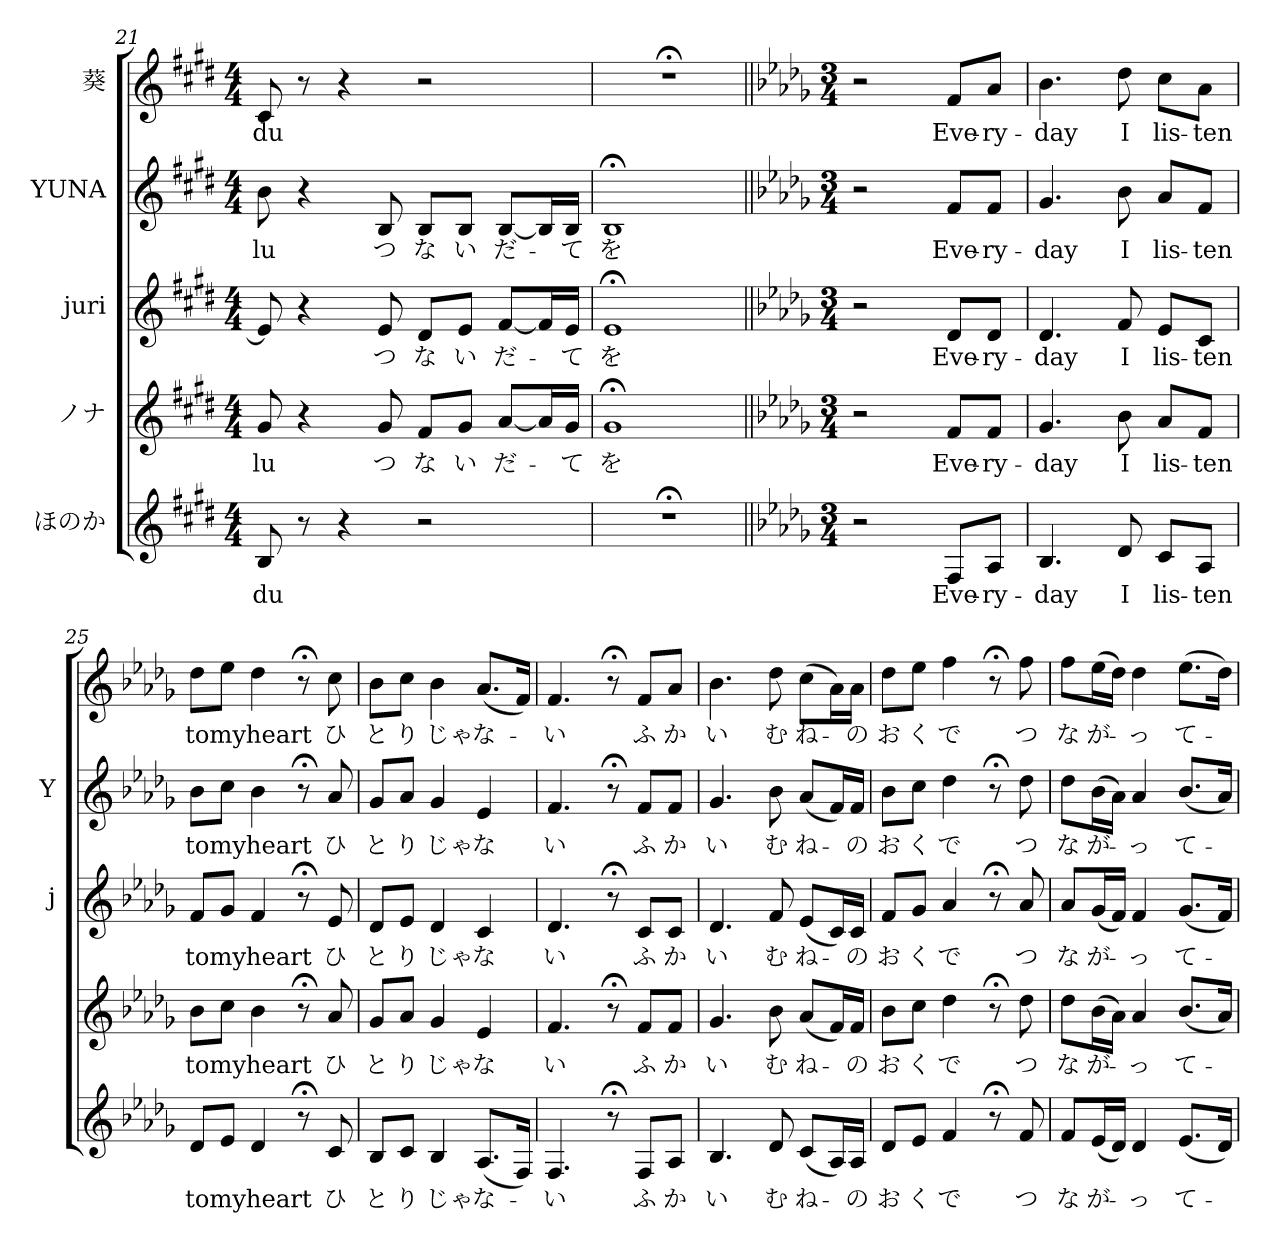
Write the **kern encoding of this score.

**kern	**text	**kern	**text	**kern	**text	**kern	**text	**kern	**text
*part5	*part5	*part4	*part4	*part3	*part3	*part2	*part2	*part1	*part1
*staff5	*staff5	*staff4	*staff4	*staff3	*staff3	*staff2	*staff2	*staff1	*staff1
*I"ほのか	*	*I"ノナ	*	*I"juri	*	*I"YUNA	*	*I"葵	*
*	*	*	*	*I'j	*	*I'Y	*	*	*
*clefG2	*	*clefG2	*	*clefG2	*	*clefG2	*	*clefG2	*
*k[f#c#g#d#]	*	*k[f#c#g#d#]	*	*k[f#c#g#d#]	*	*k[f#c#g#d#]	*	*k[f#c#g#d#]	*
*M4/4	*	*M4/4	*	*M4/4	*	*M4/4	*	*M4/4	*
=21	=21	=21	=21	=21	=21	=21	=21	=21	=21
!	!LO:LY:b	!	!LO:LY:b	!	!	!	!LO:LY:b	!	!LO:LY:b
8B/	-du	8g#/	-lu	8e/]	.	8b\	-lu	8c#/	-du
8r	.	4r	.	4r	.	4r	.	8r	.
4r	.	.	.	.	.	.	.	4r	.
!	!	!	!LO:LY:b	!	!LO:LY:b	!	!LO:LY:b	!	!
.	.	8g#/	つ	8e/	つ	8B/	つ	.	.
!	!	!	!LO:LY:b	!	!LO:LY:b	!	!LO:LY:b	!	!
2r	.	8f#/L	な	8d#/L	な	8B/L	な	2r	.
!	!	!	!LO:LY:b	!	!LO:LY:b	!	!LO:LY:b	!	!
.	.	8g#/J	い	8e/J	い	8B/J	い	.	.
!	!	!	!LO:LY:b	!	!LO:LY:b	!	!LO:LY:b	!	!
.	.	[8a/L	だ-	[8f#/L	だ-	[8B/L	だ-	.	.
.	.	16a/L]	.	16f#/L]	.	16B/L]	.	.	.
!	!	!	!LO:LY:b	!	!LO:LY:b	!	!LO:LY:b	!	!
.	.	16g#/JJ	-て	16e/JJ	-て	16B/JJ	-て	.	.
=22	=22	=22	=22	=22	=22	=22	=22	=22	=22
!	!	!	!LO:LY:b	!	!LO:LY:b	!	!LO:LY:b	!	!
1r;<	.	1g#;<	を	1e;<	を	1B;<	を	1r;<	.
!!LO:PB:g=z
=23||	=23||	=23||	=23||	=23||	=23||	=23||	=23||	=23||	=23||
*k[b-e-a-d-g-]	*	*k[b-e-a-d-g-]	*	*k[b-e-a-d-g-]	*	*k[b-e-a-d-g-]	*	*k[b-e-a-d-g-]	*
*M3/4	*	*M3/4	*	*M3/4	*	*M3/4	*	*M3/4	*
*	*	*	*	*	*	*	*	*MM62	*
2r	.	2r	.	2r	.	2r	.	2r	.
!	!LO:LY:b	!	!LO:LY:b	!	!LO:LY:b	!	!LO:LY:b	!	!LO:LY:b
8F/L	Eve-	8f/L	Eve-	8d-/L	Eve-	8f/L	Eve-	8f/L	Eve-
!	!LO:LY:b	!	!LO:LY:b	!	!LO:LY:b	!	!LO:LY:b	!	!LO:LY:b
8A-/J	-ry-	8f/J	-ry-	8d-/J	-ry-	8f/J	-ry-	8a-/J	-ry-
=24	=24	=24	=24	=24	=24	=24	=24	=24	=24
!	!LO:LY:b	!	!LO:LY:b	!	!LO:LY:b	!	!LO:LY:b	!	!LO:LY:b
4.B-/	-day	4.g-/	-day	4.d-/	-day	4.g-/	-day	4.b-\	-day
!	!LO:LY:b	!	!LO:LY:b	!	!LO:LY:b	!	!LO:LY:b	!	!LO:LY:b
8d-/	I	8b-\	I	8f/	I	8b-\	I	8dd-\	I
!	!LO:LY:b	!	!LO:LY:b	!	!LO:LY:b	!	!LO:LY:b	!	!LO:LY:b
8c/L	lis-	8a-/L	lis-	8e-/L	lis-	8a-/L	lis-	8cc\L	lis-
!	!LO:LY:b	!	!LO:LY:b	!	!LO:LY:b	!	!LO:LY:b	!	!LO:LY:b
8A-/J	-ten	8f/J	-ten	8c/J	-ten	8f/J	-ten	8a-\J	-ten
=25	=25	=25	=25	=25	=25	=25	=25	=25	=25
!	!LO:LY:b	!	!LO:LY:b	!	!LO:LY:b	!	!LO:LY:b	!	!LO:LY:b
8d-/L	to	8b-\L	to	8f/L	to	8b-\L	to	8dd-\L	to
!	!LO:LY:b	!	!LO:LY:b	!	!LO:LY:b	!	!LO:LY:b	!	!LO:LY:b
8e-/J	my	8cc\J	my	8g-/J	my	8cc\J	my	8ee-\J	my
!	!LO:LY:b	!	!LO:LY:b	!	!LO:LY:b	!	!LO:LY:b	!	!LO:LY:b
4d-/	heart	4b-\	heart	4f/	heart	4b-\	heart	4dd-\	heart
8r;<	.	8r;<	.	8r;<	.	8r;<	.	8r;<	.
!	!LO:LY:b	!	!LO:LY:b	!	!LO:LY:b	!	!LO:LY:b	!	!LO:LY:b
8c/	ひ	8a-/	ひ	8e-/	ひ	8a-/	ひ	8cc\	ひ
=26	=26	=26	=26	=26	=26	=26	=26	=26	=26
!	!LO:LY:b	!	!LO:LY:b	!	!LO:LY:b	!	!LO:LY:b	!	!LO:LY:b
8B-/L	と	8g-/L	と	8d-/L	と	8g-/L	と	8b-\L	と
!	!LO:LY:b	!	!LO:LY:b	!	!LO:LY:b	!	!LO:LY:b	!	!LO:LY:b
8c/J	り	8a-/J	り	8e-/J	り	8a-/J	り	8cc\J	り
!	!LO:LY:b	!	!LO:LY:b	!	!LO:LY:b	!	!LO:LY:b	!	!LO:LY:b
4B-/	じゃ	4g-/	じゃ	4d-/	じゃ	4g-/	じゃ	4b-\	じゃ
!	!LO:LY:b	!	!LO:LY:b	!	!LO:LY:b	!	!LO:LY:b	!	!LO:LY:b
(<8.A-/L	な-	4e-/	な	4c/	な	4e-/	な	(<8.a-/L	な-
16F/Jk)	.	.	.	.	.	.	.	16f/Jk)	.
=27	=27	=27	=27	=27	=27	=27	=27	=27	=27
!	!LO:LY:b	!	!LO:LY:b	!	!LO:LY:b	!	!LO:LY:b	!	!LO:LY:b
4.F/	-い	4.f/	い	4.d-/	い	4.f/	い	4.f/	-い
8r;<	.	8r;<	.	8r;<	.	8r;<	.	8r;<	.
!	!LO:LY:b	!	!LO:LY:b	!	!LO:LY:b	!	!LO:LY:b	!	!LO:LY:b
8F/L	ふ	8f/L	ふ	8c/L	ふ	8f/L	ふ	8f/L	ふ
!	!LO:LY:b	!	!LO:LY:b	!	!LO:LY:b	!	!LO:LY:b	!	!LO:LY:b
8A-/J	か	8f/J	か	8c/J	か	8f/J	か	8a-/J	か
=28	=28	=28	=28	=28	=28	=28	=28	=28	=28
!	!LO:LY:b	!	!LO:LY:b	!	!LO:LY:b	!	!LO:LY:b	!	!LO:LY:b
4.B-/	い	4.g-/	い	4.d-/	い	4.g-/	い	4.b-\	い
!	!LO:LY:b	!	!LO:LY:b	!	!LO:LY:b	!	!LO:LY:b	!	!LO:LY:b
8d-/	む	8b-\	む	8f/	む	8b-\	む	8dd-\	む
!	!LO:LY:b	!	!LO:LY:b	!	!LO:LY:b	!	!LO:LY:b	!	!LO:LY:b
(<8c/L	ね-	(<8a-/L	ね-	(<8e-/L	ね-	(<8a-/L	ね-	(>8cc\L	ね-
16A-/L)	.	16f/L)	.	16c/L)	.	16f/L)	.	16a-\L)	.
!	!LO:LY:b	!	!LO:LY:b	!	!LO:LY:b	!	!LO:LY:b	!	!LO:LY:b
16A-/JJ	-の	16f/JJ	-の	16c/JJ	-の	16f/JJ	-の	16a-\JJ	-の
!!LO:LB:g=z
=29	=29	=29	=29	=29	=29	=29	=29	=29	=29
!	!LO:LY:b	!	!LO:LY:b	!	!LO:LY:b	!	!LO:LY:b	!	!LO:LY:b
8d-/L	お	8b-\L	お	8f/L	お	8b-\L	お	8dd-\L	お
!	!LO:LY:b	!	!LO:LY:b	!	!LO:LY:b	!	!LO:LY:b	!	!LO:LY:b
8e-/J	く	8cc\J	く	8g-/J	く	8cc\J	く	8ee-\J	く
!	!LO:LY:b	!	!LO:LY:b	!	!LO:LY:b	!	!LO:LY:b	!	!LO:LY:b
4f/	で	4dd-\	で	4a-/	で	4dd-\	で	4ff\	で
8r;<	.	8r;<	.	8r;<	.	8r;<	.	8r;<	.
!	!LO:LY:b	!	!LO:LY:b	!	!LO:LY:b	!	!LO:LY:b	!	!LO:LY:b
8f/	つ	8dd-\	つ	8a-/	つ	8dd-\	つ	8ff\	つ
=30	=30	=30	=30	=30	=30	=30	=30	=30	=30
!	!LO:LY:b	!	!LO:LY:b	!	!LO:LY:b	!	!LO:LY:b	!	!LO:LY:b
8f/L	な	8dd-\L	な	8a-/L	な	8dd-\L	な	8ff\L	な
!	!LO:LY:b	!	!LO:LY:b	!	!LO:LY:b	!	!LO:LY:b	!	!LO:LY:b
(<16e-/L	が-	(>16b-\L	が-	(<16g-/L	が-	(>16b-\L	が-	(>16ee-\L	が-
16d-/JJ)	.	16a-\JJ)	.	16f/JJ)	.	16a-\JJ)	.	16dd-\JJ)	.
!	!LO:LY:b	!	!LO:LY:b	!	!LO:LY:b	!	!LO:LY:b	!	!LO:LY:b
4d-/	-っ	4a-/	-っ	4f/	-っ	4a-/	-っ	4dd-\	-っ
!	!LO:LY:b	!	!LO:LY:b	!	!LO:LY:b	!	!LO:LY:b	!	!LO:LY:b
(<8.e-/L	て-	(<8.b-/L	て-	(<8.g-/L	て-	(<8.b-/L	て-	(>8.ee-\L	て-
16d-/Jk)	.	16a-/Jk)	.	16f/Jk)	.	16a-/Jk)	.	16dd-\Jk)	.
=	=	=	=	=	=	=	=	=	=
*-	*-	*-	*-	*-	*-	*-	*-	*-	*-
